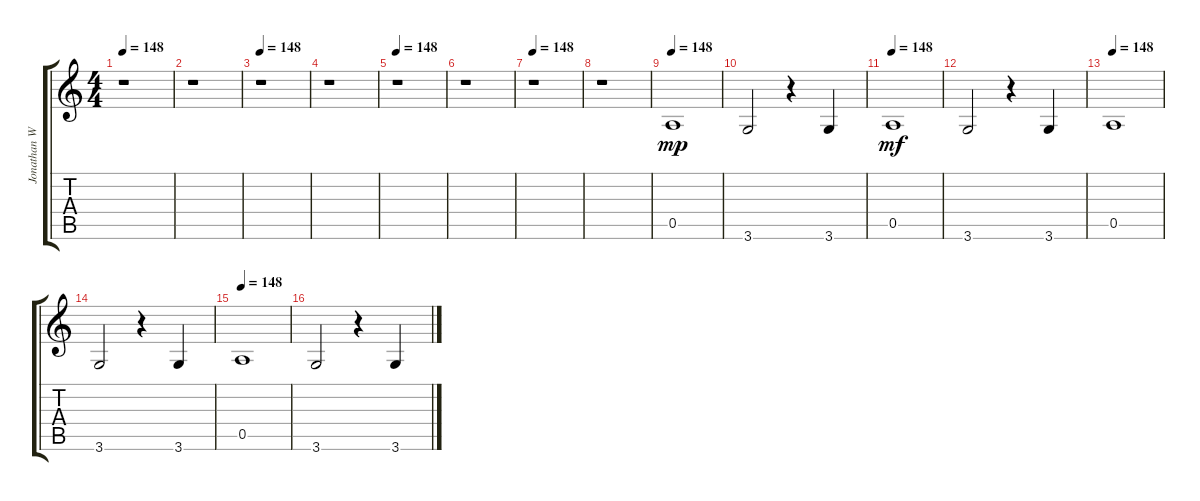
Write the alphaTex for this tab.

\track ("Jonathan Wilson" "Jonathan W") {instrument acousticbass}
\staff {score tabs}
\tuning (E4 B3 G3 D3 A2 E2) {hide}
\ts (4 4)
\tempo 148
\clef g2
\ks c
r.1{dy mp instrument acousticbass} |
r.1 |
\tempo 148
r.1 |
r.1 |
\tempo 148
r.1 |
r.1 |
\tempo 148
r.1 |
r.1 |
\tempo 148
0.5.1 |
3.6.2 r.4 3.6.4 |
\tempo 148
0.5.1{dy mf} |
3.6.2 r.4 3.6.4 |
\tempo 148
0.5.1 |
3.6.2 r.4 3.6.4 |
\tempo 148
0.5.1 |
3.6.2 r.4 3.6.4
